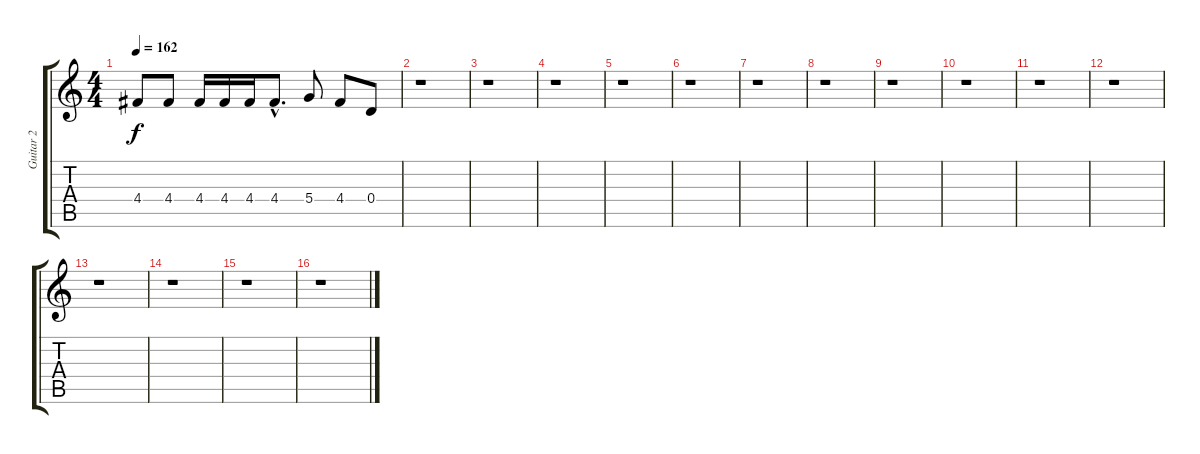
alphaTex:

\track ("Guitar 2" "Guitar 2") {instrument distortionguitar}
\staff {score tabs}
\tuning (E4 B3 G3 D3 A2 E2) {hide}
\ts (4 4)
\tempo 162
\clef g2
\ks c
4.4.8{dy f} 4.4.8 4.4.16 4.4.16 4.4.16 4.4{hac}.8{d} 5.4.8 4.4.8 0.4.8 |
r.1 |
r.1 |
r.1 |
r.1 |
r.1 |
r.1 |
r.1 |
r.1 |
r.1 |
r.1 |
r.1 |
r.1 |
r.1 |
r.1 |
r.1
